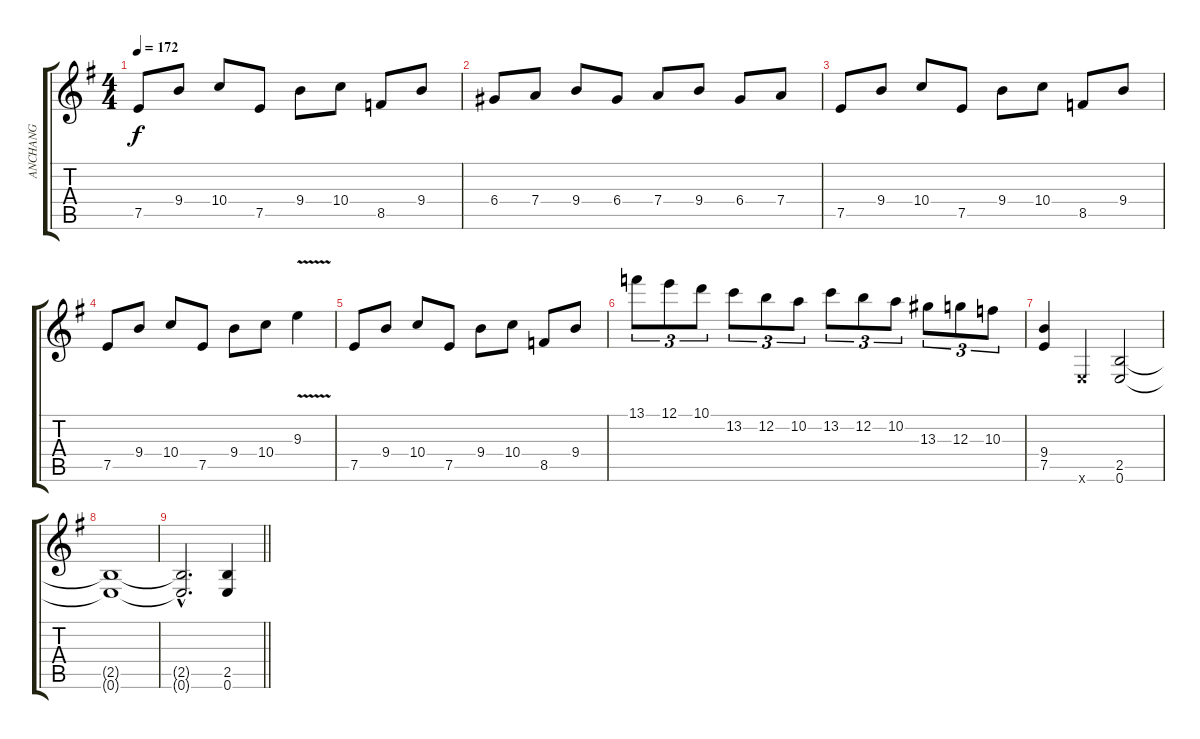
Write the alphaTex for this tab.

\track ("ANCHANG" "ANCHANG") {instrument distortionguitar}
\staff {score tabs}
\tuning (E4 B3 G3 D3 A2 E2) {hide}
\ts (4 4)
\tempo 172
\clef g2
\ks g
7.5.8{dy f} 9.4.8 10.4.8 7.5.8 9.4.8 10.4.8 8.5.8 9.4.8 |
6.4.8 7.4.8 9.4.8 6.4.8 7.4.8 9.4.8 6.4.8 7.4.8 |
7.5.8 9.4.8 10.4.8 7.5.8 9.4.8 10.4.8 8.5.8 9.4.8 |
7.5.8 9.4.8 10.4.8 7.5.8 9.4.8 10.4.8 9.3{v}.4 |
7.5.8 9.4.8 10.4.8 7.5.8 9.4.8 10.4.8 8.5.8 9.4.8 |
13.1.8{tu (3 2)} 12.1.8{tu (3 2)} 10.1.8{tu (3 2)} 13.2.8{tu (3 2)} 12.2.8{tu (3 2)} 10.2.8{tu (3 2)} 13.2.8{tu (3 2)} 12.2.8{tu (3 2)} 10.2.8{tu (3 2)} 13.3.8{tu (3 2)} 12.3.8{tu (3 2)} 10.3.8{tu (3 2)} |
(9.4 7.5).4 0.6{x}.4 (2.5 0.6).2 |
(2.5{t} 0.6{t}).1 |
\barLineRight lightlight
(2.5{hac t} 0.6{hac t}).2{d} (2.5 0.6).4
